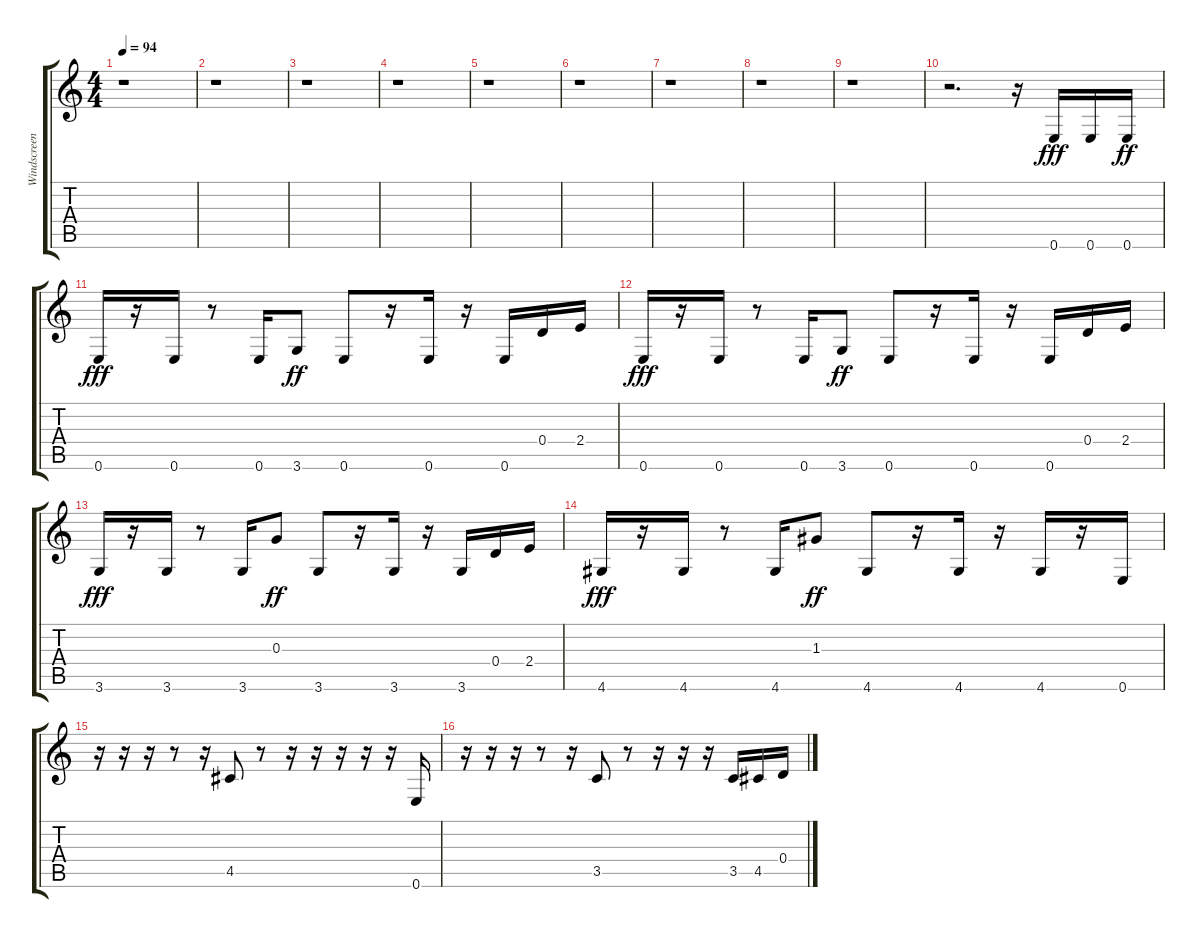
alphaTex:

\track ("Windscreen\"  by:" "Windscreen") {instrument synthbass1}
\staff {score tabs}
\tuning (E4 B3 G3 D3 A2 E2) {hide}
\ts (4 4)
\tempo 94
\clef g2
\ks c
r.1{dy ff} |
r.1 |
r.1 |
r.1 |
r.1 |
r.1 |
r.1 |
r.1 |
r.1 |
r.2{d} r.16 0.6.16{dy fff} 0.6.16 0.6.16{dy ff} |
0.6.16{dy fff} r.16 0.6.16 r.8 0.6.16 3.6.8{dy ff} 0.6.8 r.16 0.6.16 r.16 0.6.16 0.4.16 2.4.16 |
0.6.16{dy fff} r.16 0.6.16 r.8 0.6.16 3.6.8{dy ff} 0.6.8 r.16 0.6.16 r.16 0.6.16 0.4.16 2.4.16 |
3.6.16{dy fff} r.16 3.6.16 r.8 3.6.16 0.3.8{dy ff} 3.6.8 r.16 3.6.16 r.16 3.6.16 0.4.16 2.4.16 |
4.6.16{dy fff} r.16 4.6.16 r.8 4.6.16 1.3.8{dy ff} 4.6.8 r.16 4.6.16 r.16 4.6.16 r.16 0.6.16 |
r.16 r.16 r.16 r.8 r.16 4.5.8 r.8 r.16 r.16 r.16 r.16 r.16 0.6.16 |
r.16 r.16 r.16 r.8 r.16 3.5.8 r.8 r.16 r.16 r.16 3.5.16 4.5.16 0.4.16
